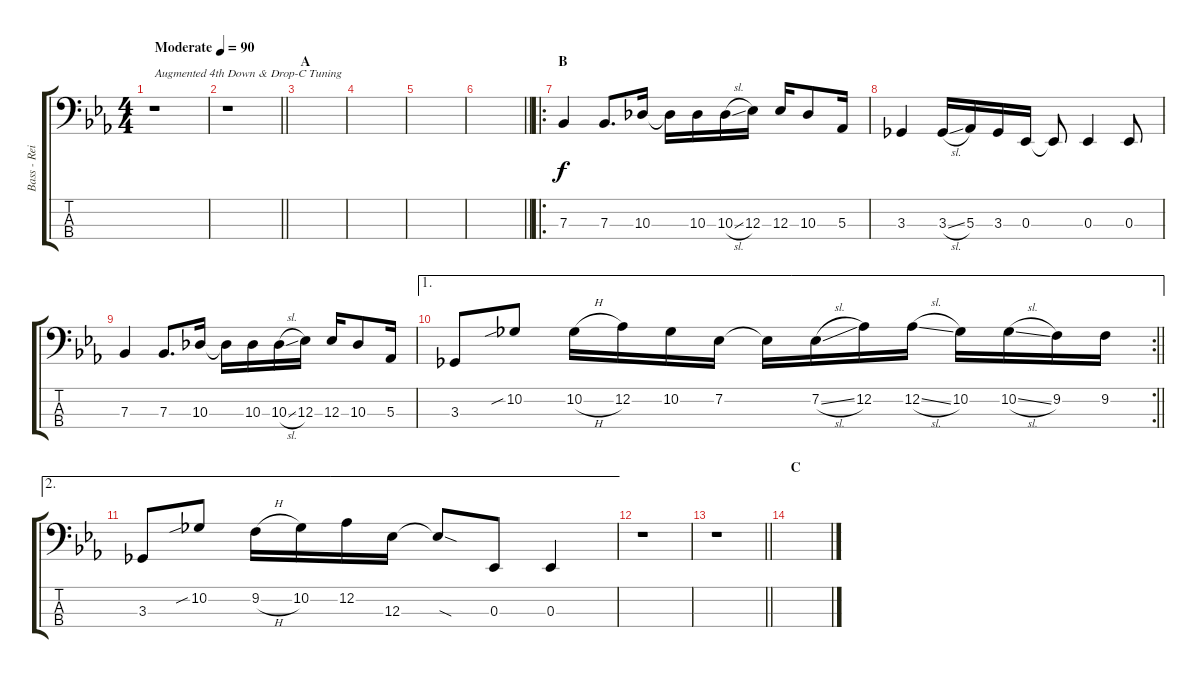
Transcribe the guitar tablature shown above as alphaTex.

\track ("Bass - Reita" "Bass - Rei") {instrument electricbasspick}
\staff {score tabs}
\tuning (Db2 Ab1 Eb1 C1) {hide}
\ts (4 4)
\tempo (90 "Moderate")
\clef f4
\ks eb
r.1{txt "Augmented 4th Down & Drop-C Tuning" dy f instrument electricbasspick} |
\barLineRight lightlight
r.1 |
\section ("" "A")
|
|
|
\barLineRight lightlight
|
\ro
\section ("" "B")
7.3.4 7.3.8{d} 10.3.16 10.3{t}.16 10.3.16 10.3{sl}.16 12.3.16 12.3.16 10.3.8 5.3.16 |
3.3.4 3.3{sl}.16 5.3.16 3.3.16 0.3.16 0.3{t}.8 0.3.4 0.3.8 |
7.3.4 7.3.8{d} 10.3.16 10.3{t}.16 10.3.16 10.3{sl}.16 12.3.16 12.3.16 10.3.8 5.3.16 |
\ae 1
\rc 2
\barLineRight lightlight
3.3.8 10.2{sib}.8 10.2{h}.16 12.2.16 10.2.16 7.2.16 7.2{t}.16 7.2{sl}.16 12.2.16 12.2{sl}.16 10.2.16 10.2{sl}.16 9.2.16 9.2.16 |
\ae 2
\section ("" "")
3.3.8 10.2{sib}.8 9.2{h}.16 10.2.16 12.2.16 12.3.16 12.3{sod t}.8 0.3.8 0.3.4 |
r.1 |
\barLineRight lightlight
r.1 |
\section ("" "C")
